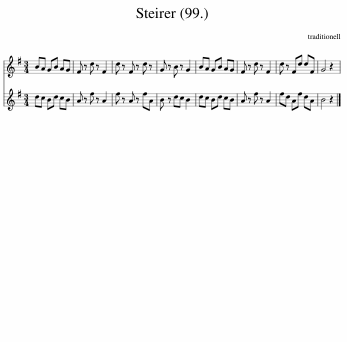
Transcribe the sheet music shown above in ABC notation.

X:1
%%score 1 2
L:1/8
M:3/4
I:linebreak $
K:G
V:1 treble
V:2 treble
V:1
 BA GB AG | F z d z F2 | d z F z d z | G z B z G2 | BA GB AG | %5
 F z d z F2 | d z Fd dF | G4 z2 | %8
V:2
 dc Bd cB | A z f z A2 | f z A z fA | B z dc B2 | dc Bd cB | %5
 A z f z A2 | fd Af dA | B4 z2 | %8
